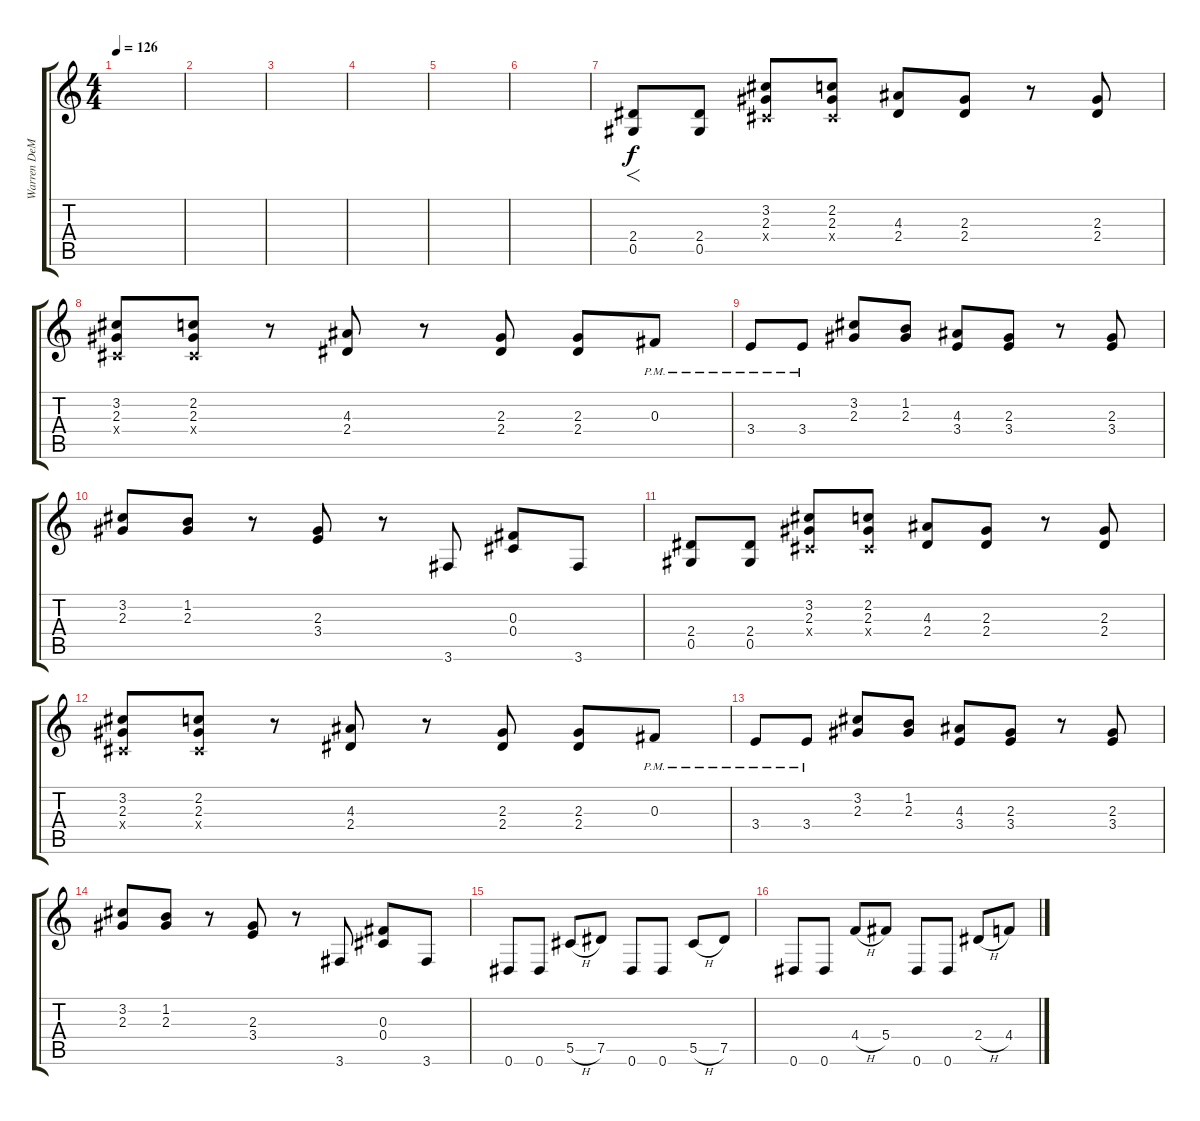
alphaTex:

\track ("Warren DeMartini" "Warren DeM") {instrument distortionguitar}
\staff {score tabs}
\tuning (Eb4 Bb3 Gb3 Db3 Ab2 Eb2) {hide}
\ts (4 4)
\tempo 126
\clef g2
\ks c
|
|
|
|
|
|
(2.4 0.5).8{f} (2.4 0.5).8 (3.2 2.3 0.4{x}).8 (2.2 2.3 0.4{x}).8 (4.3 2.4).8 (2.3 2.4).8 r.8 (2.3 2.4).8 |
(3.2 2.3 0.4{x}).8 (2.2 2.3 0.4{x}).8 r.8 (4.3 2.4).8 r.8 (2.3 2.4).8 (2.3 2.4).8 0.3{pm}.8 |
3.4{pm}.8 3.4{pm}.8 (3.2 2.3).8 (1.2 2.3).8 (4.3 3.4).8 (2.3 3.4).8 r.8 (2.3 3.4).8 |
(3.2 2.3).8 (1.2 2.3).8 r.8 (2.3 3.4).8 r.8 3.6.8 (0.3 0.4).8 3.6.8 |
(2.4 0.5).8 (2.4 0.5).8 (3.2 2.3 0.4{x}).8 (2.2 2.3 0.4{x}).8 (4.3 2.4).8 (2.3 2.4).8 r.8 (2.3 2.4).8 |
(3.2 2.3 0.4{x}).8 (2.2 2.3 0.4{x}).8 r.8 (4.3 2.4).8 r.8 (2.3 2.4).8 (2.3 2.4).8 0.3{pm}.8 |
3.4{pm}.8 3.4{pm}.8 (3.2 2.3).8 (1.2 2.3).8 (4.3 3.4).8 (2.3 3.4).8 r.8 (2.3 3.4).8 |
(3.2 2.3).8 (1.2 2.3).8 r.8 (2.3 3.4).8 r.8 3.6.8 (0.3 0.4).8 3.6.8 |
0.6.8 0.6.8 5.5{h}.8 7.5.8 0.6.8 0.6.8 5.5{h}.8 7.5.8 |
0.6.8 0.6.8 4.4{h}.8 5.4.8 0.6.8 0.6.8 2.4{h}.8 4.4.8
